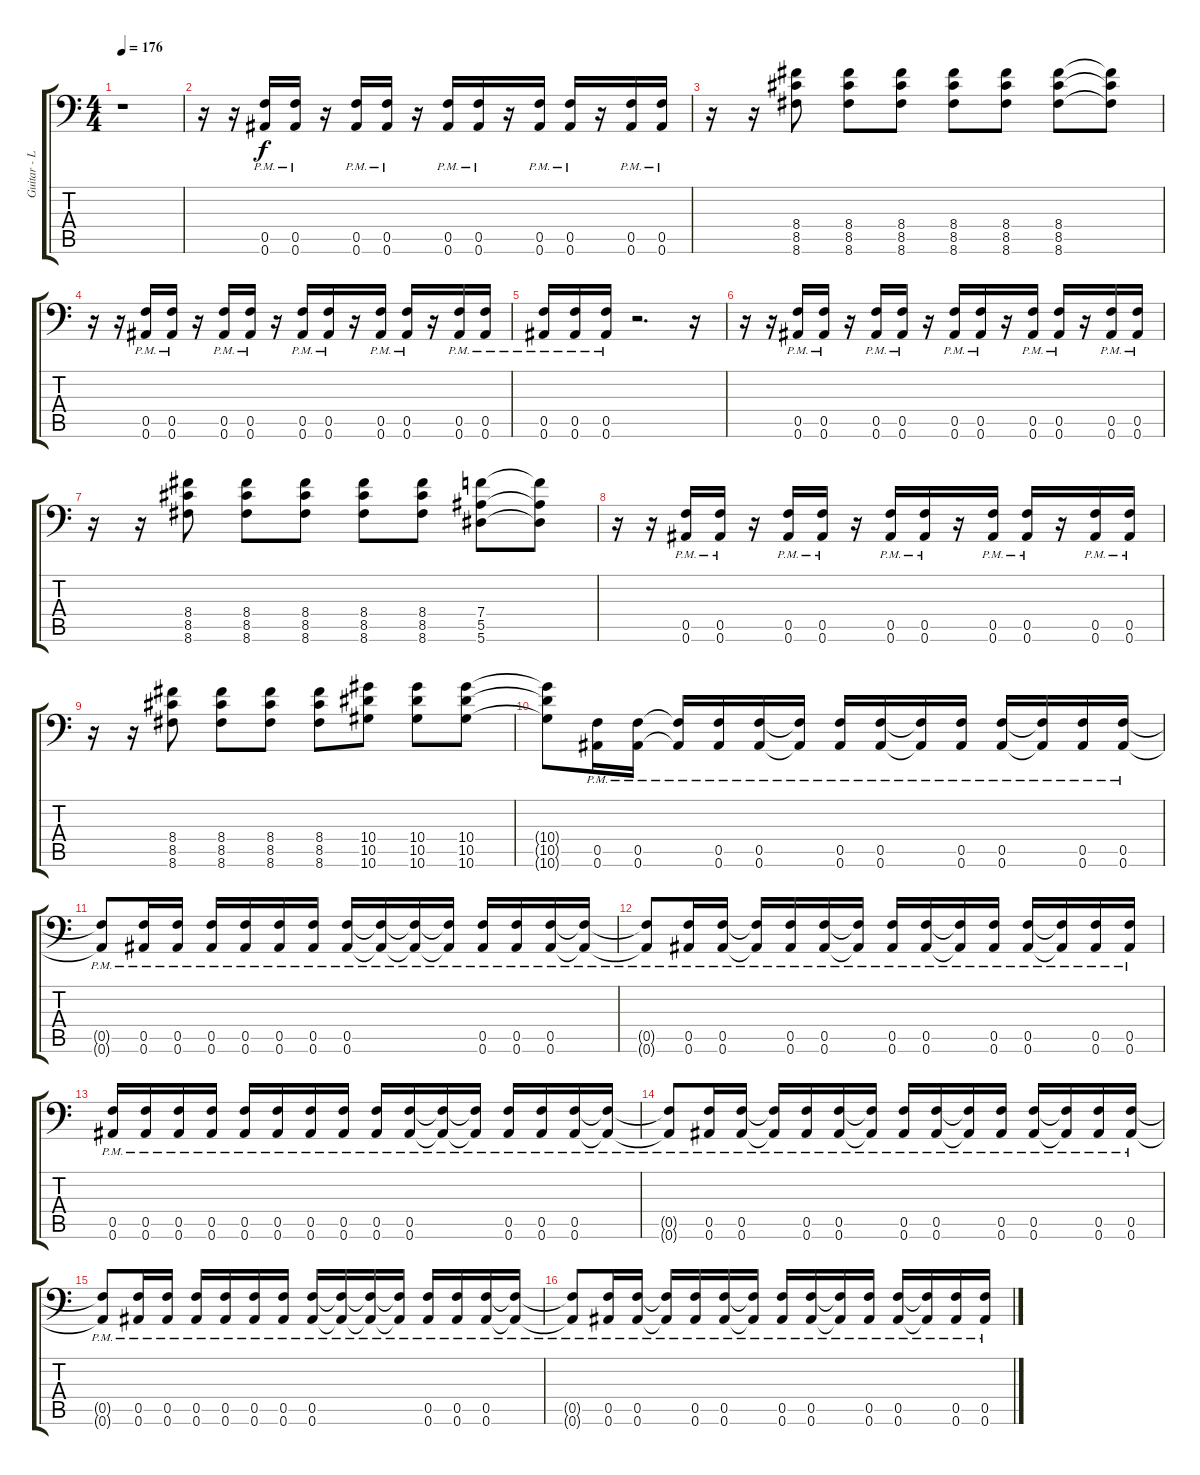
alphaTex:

\track ("Guitar - Lead" "Guitar - L") {instrument distortionguitar}
\staff {score tabs}
\tuning (C4 G3 Eb3 Bb2 F2 Bb1) {hide}
\ts (4 4)
\tempo 176
\clef f4
\ks c
r.1{dy ff} |
r.16 r.16 (0.5{pm} 0.6{pm}).16{dy f} (0.5{pm} 0.6{pm}).16 r.16 (0.5{pm} 0.6{pm}).16 (0.5{pm} 0.6{pm}).16 r.16 (0.5{pm} 0.6{pm}).16 (0.5{pm} 0.6{pm}).16 r.16 (0.5{pm} 0.6{pm}).16 (0.5{pm} 0.6{pm}).16 r.16 (0.5{pm} 0.6{pm}).16 (0.5{pm} 0.6{pm}).16 |
r.16 r.16 (8.4 8.5 8.6).8 (8.4 8.5 8.6).8 (8.4 8.5 8.6).8 (8.4 8.5 8.6).8 (8.4 8.5 8.6).8 (8.4 8.5 8.6).8 (8.4{t} 8.5{t} 8.6{t}).8 |
r.16 r.16 (0.5{pm} 0.6{pm}).16 (0.5{pm} 0.6{pm}).16 r.16 (0.5{pm} 0.6{pm}).16 (0.5{pm} 0.6{pm}).16 r.16 (0.5{pm} 0.6{pm}).16 (0.5{pm} 0.6{pm}).16 r.16 (0.5{pm} 0.6{pm}).16 (0.5{pm} 0.6{pm}).16 r.16 (0.5{pm} 0.6{pm}).16 (0.5{pm} 0.6{pm}).16 |
(0.5{pm} 0.6{pm}).16 (0.5{pm} 0.6{pm}).16 (0.5{pm} 0.6{pm}).16 r.2{d} r.16 |
r.16 r.16 (0.5{pm} 0.6{pm}).16 (0.5{pm} 0.6{pm}).16 r.16 (0.5{pm} 0.6{pm}).16 (0.5{pm} 0.6{pm}).16 r.16 (0.5{pm} 0.6{pm}).16 (0.5{pm} 0.6{pm}).16 r.16 (0.5{pm} 0.6{pm}).16 (0.5{pm} 0.6{pm}).16 r.16 (0.5{pm} 0.6{pm}).16 (0.5{pm} 0.6{pm}).16 |
r.16 r.16 (8.4 8.5 8.6).8 (8.4 8.5 8.6).8 (8.4 8.5 8.6).8 (8.4 8.5 8.6).8 (8.4 8.5 8.6).8 (7.4 5.5 5.6).8 (7.4{t} 5.5{t} 5.6{t}).8 |
r.16 r.16 (0.5{pm} 0.6{pm}).16 (0.5{pm} 0.6{pm}).16 r.16 (0.5{pm} 0.6{pm}).16 (0.5{pm} 0.6{pm}).16 r.16 (0.5{pm} 0.6{pm}).16 (0.5{pm} 0.6{pm}).16 r.16 (0.5{pm} 0.6{pm}).16 (0.5{pm} 0.6{pm}).16 r.16 (0.5{pm} 0.6{pm}).16 (0.5{pm} 0.6{pm}).16 |
r.16 r.16 (8.4 8.5 8.6).8 (8.4 8.5 8.6).8 (8.4 8.5 8.6).8 (8.4 8.5 8.6).8 (10.4 10.5 10.6).8 (10.4 10.5 10.6).8 (10.4 10.5 10.6).8 |
(10.4{t} 10.5{t} 10.6{t}).8 (0.5{pm} 0.6{pm}).16 (0.5{pm} 0.6{pm}).16 (0.5{pm t} 0.6{pm t}).16 (0.5{pm} 0.6{pm}).16 (0.5{pm} 0.6{pm}).16 (0.5{pm t} 0.6{pm t}).16 (0.5{pm} 0.6{pm}).16 (0.5{pm} 0.6{pm}).16 (0.5{pm t} 0.6{pm t}).16 (0.5{pm} 0.6{pm}).16 (0.5{pm} 0.6{pm}).16 (0.5{pm t} 0.6{pm t}).16 (0.5{pm} 0.6{pm}).16 (0.5{pm} 0.6{pm}).16 |
(0.5{pm t} 0.6{pm t}).8 (0.5{pm} 0.6{pm}).16 (0.5{pm} 0.6{pm}).16 (0.5{pm} 0.6{pm}).16 (0.5{pm} 0.6{pm}).16 (0.5{pm} 0.6{pm}).16 (0.5{pm} 0.6{pm}).16 (0.5{pm} 0.6{pm}).16 (0.5{pm t} 0.6{pm t}).16 (0.5{pm t} 0.6{pm t}).16 (0.5{pm t} 0.6{pm t}).16 (0.5{pm} 0.6{pm}).16 (0.5{pm} 0.6{pm}).16 (0.5{pm} 0.6{pm}).16 (0.5{pm t} 0.6{pm t}).16 |
(0.5{pm t} 0.6{pm t}).8 (0.5{pm} 0.6{pm}).16 (0.5{pm} 0.6{pm}).16 (0.5{pm t} 0.6{pm t}).16 (0.5{pm} 0.6{pm}).16 (0.5{pm} 0.6{pm}).16 (0.5{pm t} 0.6{pm t}).16 (0.5{pm} 0.6{pm}).16 (0.5{pm} 0.6{pm}).16 (0.5{pm t} 0.6{pm t}).16 (0.5{pm} 0.6{pm}).16 (0.5{pm} 0.6{pm}).16 (0.5{pm t} 0.6{pm t}).16 (0.5{pm} 0.6{pm}).16 (0.5{pm} 0.6{pm}).16 |
(0.5{pm} 0.6{pm}).16 (0.5{pm} 0.6{pm}).16 (0.5{pm} 0.6{pm}).16 (0.5{pm} 0.6{pm}).16 (0.5{pm} 0.6{pm}).16 (0.5{pm} 0.6{pm}).16 (0.5{pm} 0.6{pm}).16 (0.5{pm} 0.6{pm}).16 (0.5{pm} 0.6{pm}).16 (0.5{pm} 0.6{pm}).16 (0.5{pm t} 0.6{pm t}).16 (0.5{pm t} 0.6{pm t}).16 (0.5{pm} 0.6{pm}).16 (0.5{pm} 0.6{pm}).16 (0.5{pm} 0.6{pm}).16 (0.5{pm t} 0.6{pm t}).16 |
(0.5{pm t} 0.6{pm t}).8 (0.5{pm} 0.6{pm}).16 (0.5{pm} 0.6{pm}).16 (0.5{pm t} 0.6{pm t}).16 (0.5{pm} 0.6{pm}).16 (0.5{pm} 0.6{pm}).16 (0.5{pm t} 0.6{pm t}).16 (0.5{pm} 0.6{pm}).16 (0.5{pm} 0.6{pm}).16 (0.5{pm t} 0.6{pm t}).16 (0.5{pm} 0.6{pm}).16 (0.5{pm} 0.6{pm}).16 (0.5{pm t} 0.6{pm t}).16 (0.5{pm} 0.6{pm}).16 (0.5{pm} 0.6{pm}).16 |
(0.5{pm t} 0.6{pm t}).8 (0.5{pm} 0.6{pm}).16 (0.5{pm} 0.6{pm}).16 (0.5{pm} 0.6{pm}).16 (0.5{pm} 0.6{pm}).16 (0.5{pm} 0.6{pm}).16 (0.5{pm} 0.6{pm}).16 (0.5{pm} 0.6{pm}).16 (0.5{pm t} 0.6{pm t}).16 (0.5{pm t} 0.6{pm t}).16 (0.5{pm t} 0.6{pm t}).16 (0.5{pm} 0.6{pm}).16 (0.5{pm} 0.6{pm}).16 (0.5{pm} 0.6{pm}).16 (0.5{pm t} 0.6{pm t}).16 |
(0.5{pm t} 0.6{pm t}).8 (0.5{pm} 0.6{pm}).16 (0.5{pm} 0.6{pm}).16 (0.5{pm t} 0.6{pm t}).16 (0.5{pm} 0.6{pm}).16 (0.5{pm} 0.6{pm}).16 (0.5{pm t} 0.6{pm t}).16 (0.5{pm} 0.6{pm}).16 (0.5{pm} 0.6{pm}).16 (0.5{pm t} 0.6{pm t}).16 (0.5{pm} 0.6{pm}).16 (0.5{pm} 0.6{pm}).16 (0.5{pm t} 0.6{pm t}).16 (0.5{pm} 0.6{pm}).16 (0.5{pm} 0.6{pm}).16
